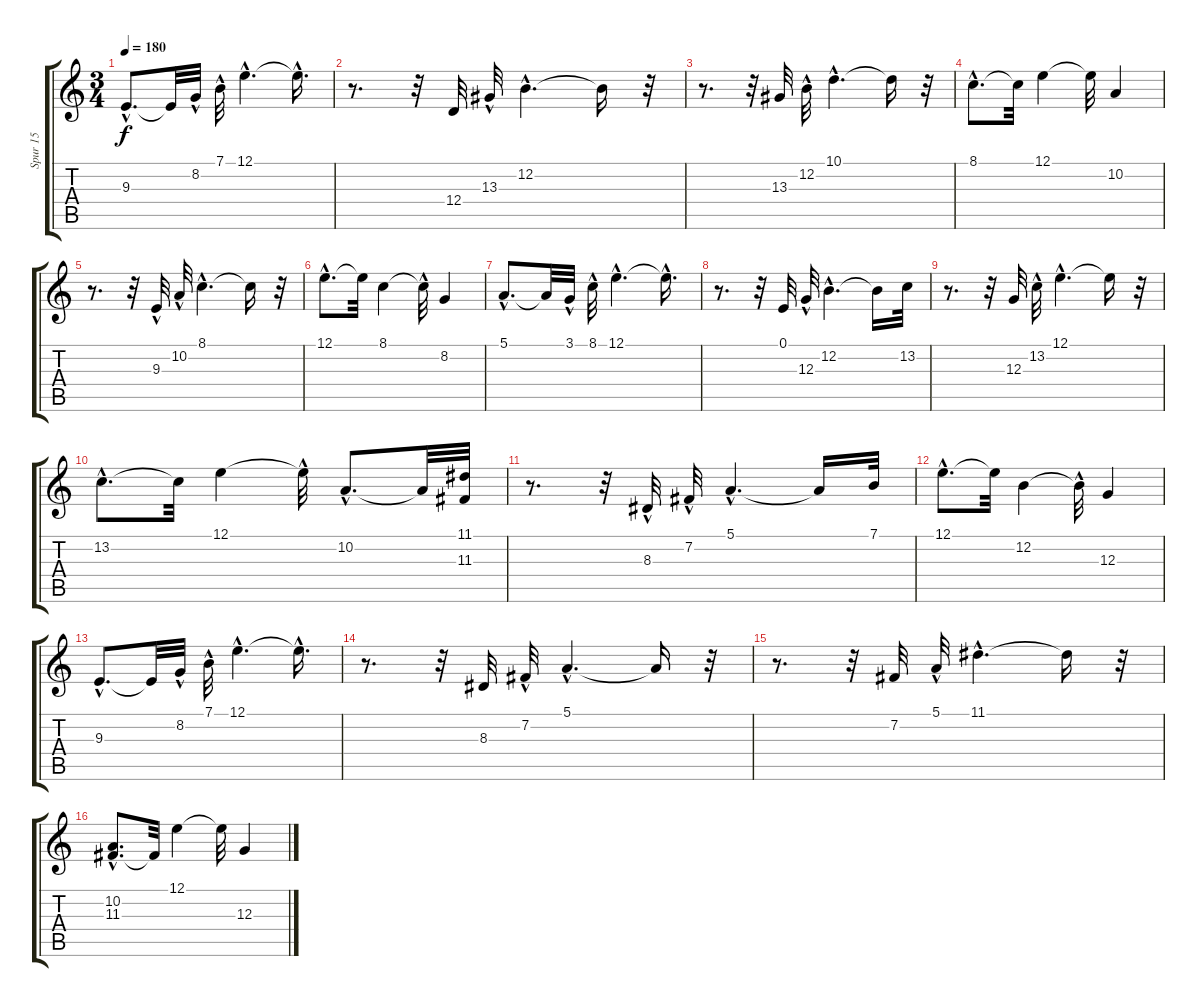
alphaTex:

\track ("Spur 15" "Spur 15") {instrument orchestralharp}
\staff {score tabs}
\tuning (E4 B3 G3 D3 A2 E2) {hide}
\ts (3 4)
\tempo 180
\clef g2
\ks c
9.3{hac}.8{d dy f} 9.3{t}.32 8.2{hac}.32 7.1{hac}.32 12.1{hac}.4{d} 12.1{hac t}.16{d} |
r.8{d} r.32 12.4.32 13.3{hac}.32 12.2{hac}.4{d} 12.2{t}.16 r.32 |
r.8{d} r.32 13.3.32 12.2{hac}.32 10.1{hac}.4{d} 10.1{t}.16 r.32 |
8.1{hac}.8{d} 8.1{t}.32 12.1.4 12.1{t}.32 10.2.4 |
r.8{d} r.32 9.3{hac}.32 10.2{hac}.32 8.1{hac}.4{d} 8.1{t}.16 r.32 |
12.1{hac}.8{d} 12.1{t}.32 8.1.4 8.1{hac t}.32 8.2.4 |
5.1{hac}.8{d} 5.1{t}.32 3.1{hac}.32 8.1{hac}.32 12.1{hac}.4{d} 12.1{hac t}.16{d} |
r.8{d} r.32 0.1.32 12.3{hac}.32 12.2{hac}.4{d} 12.2{t}.16 13.2.32 |
r.8{d} r.32 12.3.32 13.2{hac}.32 12.1{hac}.4{d} 12.1{t}.16 r.32 |
13.2{hac}.8{d} 13.2{t}.32 12.1.4 12.1{hac t}.32 10.2{hac}.8{d} 10.2{t}.32 (11.1 11.3).32 |
r.8{d} r.32 8.3{hac}.32 7.2{hac}.32 5.1{hac}.4{d} 5.1{t}.16 7.1.32 |
12.1{hac}.8{d} 12.1{t}.32 12.2.4 12.2{hac t}.32 12.3.4 |
9.3{hac}.8{d} 9.3{t}.32 8.2{hac}.32 7.1{hac}.32 12.1{hac}.4{d} 12.1{hac t}.16{d} |
r.8{d} r.32 8.3.32 7.2{hac}.32 5.1{hac}.4{d} 5.1{t}.16 r.32 |
r.8{d} r.32 7.2.32 5.1{hac}.32 11.1{hac}.4{d} 11.1{t}.16 r.32 |
(10.2 11.3{hac}).8{d} 11.3{t}.32 12.1.4 12.1{t}.32 12.3.4
